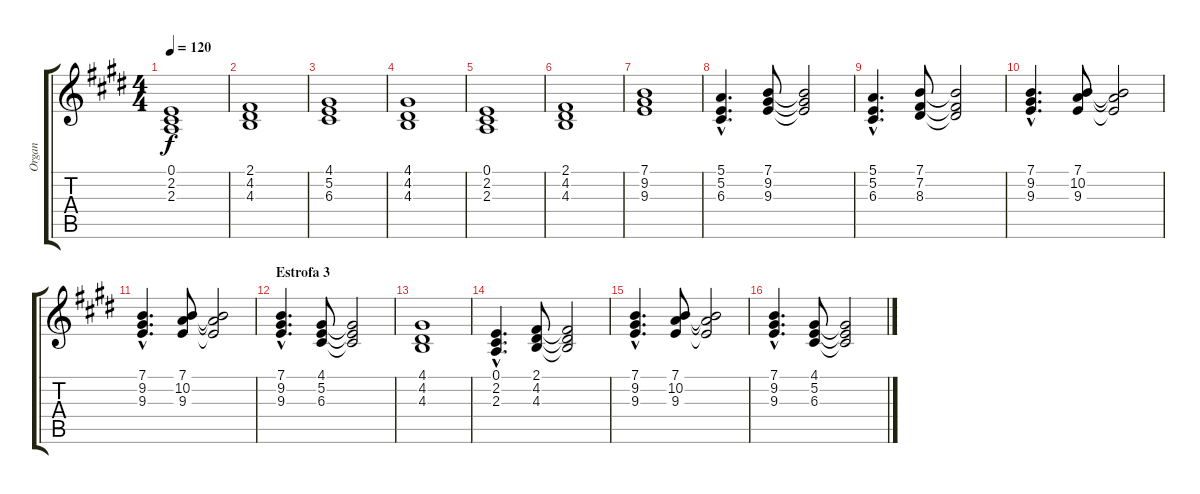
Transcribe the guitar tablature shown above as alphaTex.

\track ("Organ" "Organ") {instrument drawbarorgan}
\staff {score tabs}
\tuning (E4 B3 G3 D3 A2 E2) {hide}
\ts (4 4)
\tempo 120
\clef g2
\ks e
(0.1 2.2 2.3).1{dy f} |
(2.1 4.2 4.3).1 |
(4.1 5.2 6.3).1 |
(4.1 4.2 4.3).1 |
(0.1 2.2 2.3).1 |
(2.1 4.2 4.3).1 |
(7.1 9.2 9.3).1 |
(5.1{hac} 5.2{hac} 6.3{hac}).4{d} (7.1 9.2 9.3).8 (7.1{t} 9.2{t} 9.3{t}).2 |
(5.1{hac} 5.2{hac} 6.3{hac}).4{d} (7.1 7.2 8.3).8 (7.1{t} 7.2{t} 8.3{t}).2 |
(7.1{hac} 9.2{hac} 9.3{hac}).4{d} (7.1 10.2 9.3).8 (7.1{t} 10.2{t} 9.3{t}).2 |
(7.1{hac} 9.2{hac} 9.3{hac}).4{d} (7.1 10.2 9.3).8 (7.1{t} 10.2{t} 9.3{t}).2 |
\section ("" "Estrofa 3")
(7.1{hac} 9.2{hac} 9.3{hac}).4{d} (4.1 5.2 6.3).8 (4.1{t} 5.2{t} 6.3{t}).2 |
(4.1 4.2 4.3).1 |
(0.1{hac} 2.2{hac} 2.3{hac}).4{d} (2.1 4.2 4.3).8 (2.1{t} 4.2{t} 4.3{t}).2 |
(7.1{hac} 9.2{hac} 9.3{hac}).4{d} (7.1 10.2 9.3).8 (7.1{t} 10.2{t} 9.3{t}).2 |
(7.1{hac} 9.2{hac} 9.3{hac}).4{d} (4.1 5.2 6.3).8 (4.1{t} 5.2{t} 6.3{t}).2
